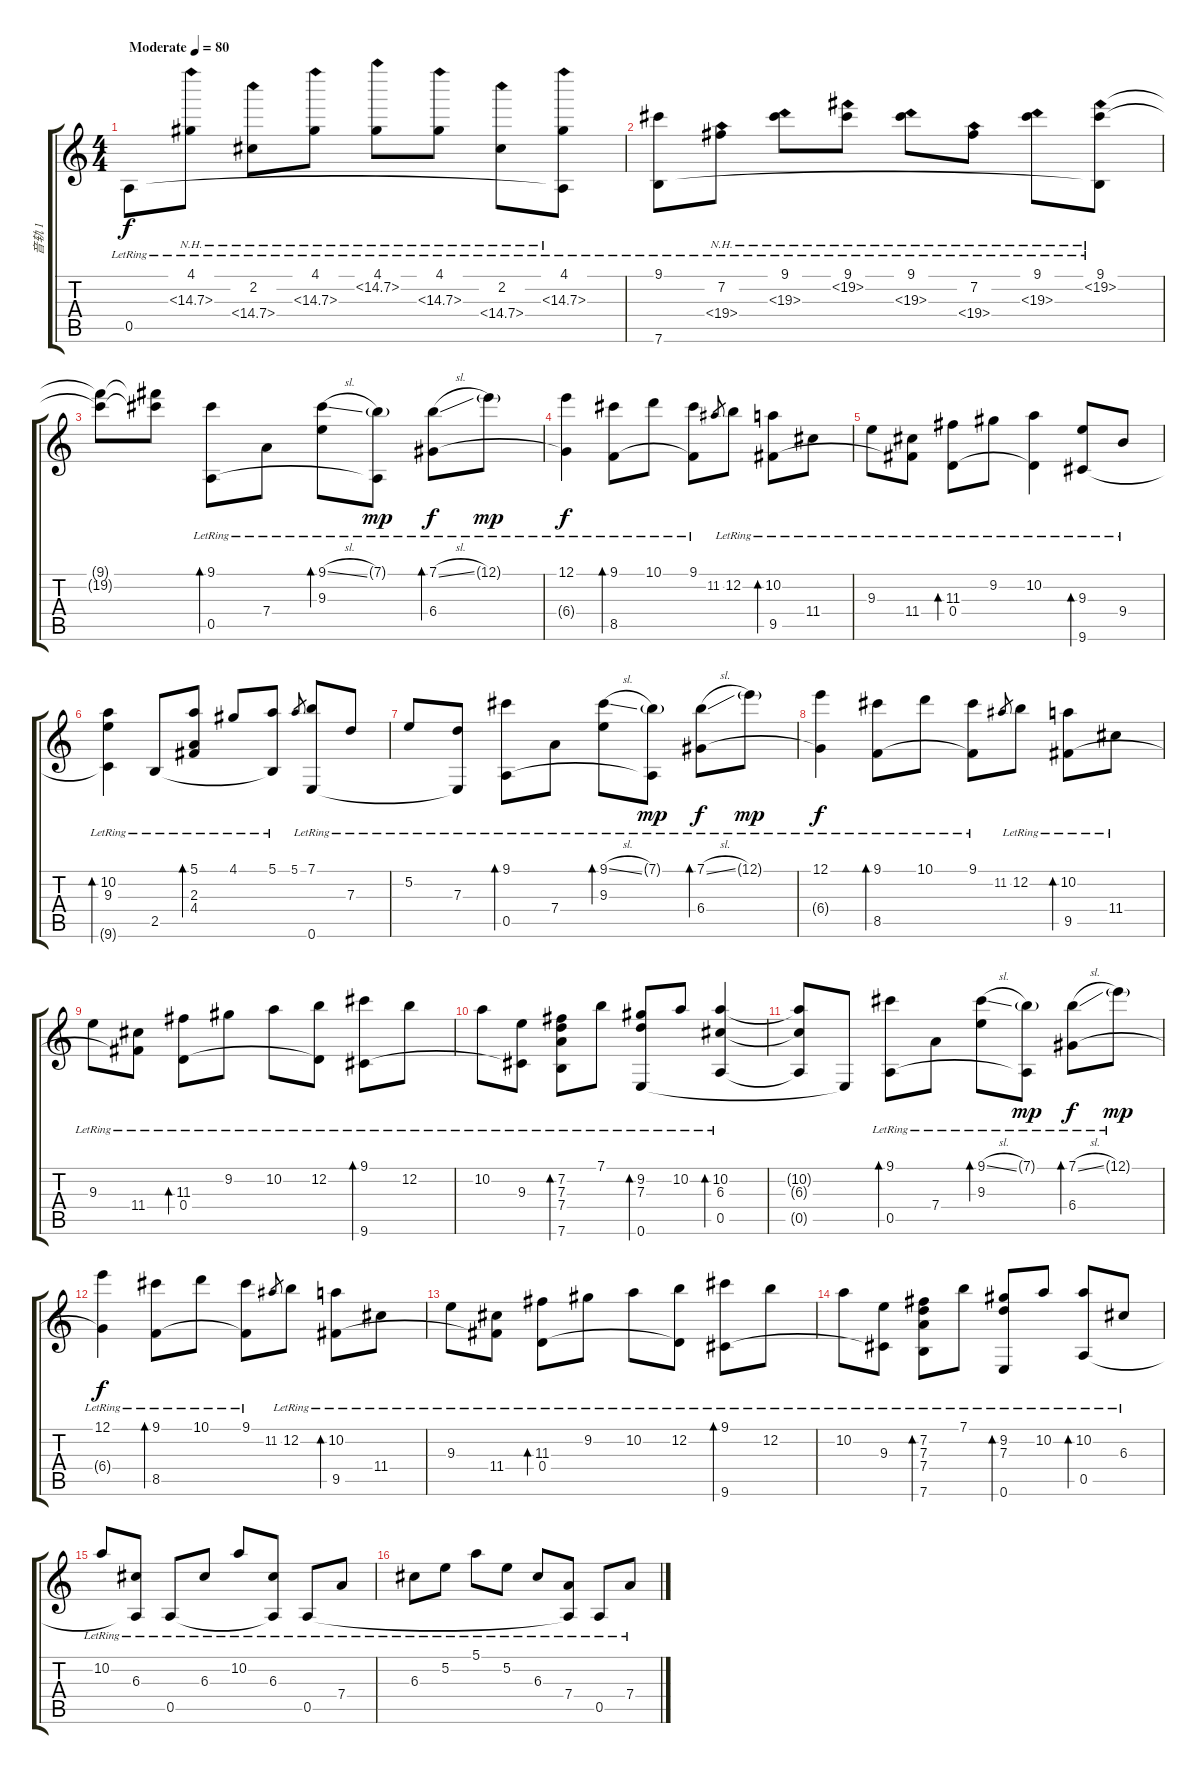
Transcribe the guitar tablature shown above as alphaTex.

\track ("音轨 1" "音轨 1") {instrument acousticguitarsteel}
\staff {score tabs}
\tuning (E4 B3 G3 D3 A2 E2) {hide}
\ts (4 4)
\tempo (80 "Moderate")
\clef g2
\ks c
0.5{lr}.8{dy f instrument acousticguitarsteel} (4.1{lr} 14.3{nh lr}).8 (2.2{lr} 14.4{nh lr}).8 (4.1{lr} 14.3{nh lr}).8 (4.1{lr} 14.2{nh lr}).8 (4.1{lr} 14.3{nh lr}).8 (2.2{lr} 14.4{nh lr}).8 (4.1{lr} 14.3{nh lr} 0.5{t}).8 |
(9.1{lr} 7.6{lr}).8 (7.2{lr} 19.4{nh lr}).8 (9.1{lr} 19.3{nh lr}).8 (9.1{lr} 19.2{nh lr}).8 (9.1{lr} 19.3{nh lr}).8 (7.2{lr} 19.4{nh lr}).8 (9.1{lr} 19.3{nh lr}).8 (9.1{lr} 19.2{nh lr} 7.6{t}).8 |
(9.1{t} 19.2{t}).8 (9.1{t} 19.2{t}).8 (9.1{lr} 0.5{lr}).8{bd 480} 7.4{lr}.8 (9.1{sl lr} 9.3{lr}).8{bd 480} (7.1{g lr} 0.5{t}).8{dy mp} (7.1{sl lr} 6.4{lr}).8{bd 480 dy f} 12.1{g lr}.8{dy mp} |
(12.1{lr} 6.4{t}).4{dy f} (9.1{lr} 8.5{lr}).8{bd 480} 10.1{lr}.8 (9.1{lr} 8.5{t}).8 11.2.8{gr} 12.2{lr}.8 (10.2{lr} 9.5{lr}).8{bd 480} 11.4{lr}.8 |
9.3{lr}.8 (11.4{lr} 9.5{t}).8 (11.3{lr} 0.4{lr}).8{bd 480} 9.2{lr}.8 (10.2{lr} 0.4{t}).4 (9.3{lr} 9.6{lr}).8{bd 480} 9.4{lr}.8 |
(10.2{lr} 9.3{lr} 9.6{t}).4{bd 480} 2.5{lr}.8 (5.1{lr} 2.3{lr} 4.4{lr}).8{bd 480} 4.1{lr}.8 (5.1{lr} 2.5{t}).8 5.1.8{gr} (7.1{lr} 0.6{lr}).8 7.3{lr}.8 |
5.2{lr}.8 (7.3{lr} 0.6{t}).8 (9.1{lr} 0.5{lr}).8{bd 480} 7.4{lr}.8 (9.1{sl lr} 9.3{lr}).8{bd 480} (7.1{g lr} 0.5{t}).8{dy mp} (7.1{sl lr} 6.4{lr}).8{bd 480 dy f} 12.1{g lr}.8{dy mp} |
(12.1{lr} 6.4{t}).4{dy f} (9.1{lr} 8.5{lr}).8{bd 480} 10.1{lr}.8 (9.1{lr} 8.5{t}).8 11.2.8{gr} 12.2{lr}.8 (10.2{lr} 9.5{lr}).8{bd 480} 11.4{lr}.8 |
9.3{lr}.8 (11.4{lr} 9.5{t}).8 (11.3{lr} 0.4{lr}).8{bd 480} 9.2{lr}.8 10.2{lr}.8 (12.2{lr} 0.4{t}).8 (9.1{lr} 9.6{lr}).8{bd 480} 12.2{lr}.8 |
10.2{lr}.8 (9.3{lr} 9.6{t}).8 (7.2{lr} 7.3{lr} 7.4{lr} 7.6{lr}).8{bd 480} 7.1{lr}.8 (9.2{lr} 7.3{lr} 0.6{lr}).8{bd 480} 10.2{lr}.8 (10.2{lr} 6.3{lr} 0.5{lr}).4{bd 480} |
(10.2{t} 6.3{t} 0.5{t}).8 0.6{t}.8 (9.1{lr} 0.5{lr}).8{bd 480} 7.4{lr}.8 (9.1{sl lr} 9.3{lr}).8{bd 480} (7.1{g lr} 0.5{t}).8{dy mp} (7.1{sl lr} 6.4{lr}).8{bd 480 dy f} 12.1{g lr}.8{dy mp} |
(12.1{lr} 6.4{t}).4{dy f} (9.1{lr} 8.5{lr}).8{bd 480} 10.1{lr}.8 (9.1{lr} 8.5{t}).8 11.2.8{gr} 12.2{lr}.8 (10.2{lr} 9.5{lr}).8{bd 480} 11.4{lr}.8 |
9.3{lr}.8 (11.4{lr} 9.5{t}).8 (11.3{lr} 0.4{lr}).8{bd 480} 9.2{lr}.8 10.2{lr}.8 (12.2{lr} 0.4{t}).8 (9.1{lr} 9.6{lr}).8{bd 480} 12.2{lr}.8 |
10.2{lr}.8 (9.3{lr} 9.6{t}).8 (7.2{lr} 7.3{lr} 7.4{lr} 7.6{lr}).8{bd 480} 7.1{lr}.8 (9.2{lr} 7.3{lr} 0.6{lr}).8{bd 480} 10.2{lr}.8 (10.2{lr} 0.5{lr}).8{bd 480} 6.3{lr}.8 |
10.2{lr}.8 (6.3{lr} 0.5{t}).8 0.5{lr}.8 6.3{lr}.8 10.2{lr}.8 (6.3{lr} 0.5{t}).8 0.5{lr}.8 7.4{lr}.8 |
6.3{lr}.8 5.2{lr}.8 5.1{lr}.8 5.2{lr}.8 6.3{lr}.8 (7.4{lr} 0.5{t}).8 0.5{lr}.8 7.4{lr}.8
